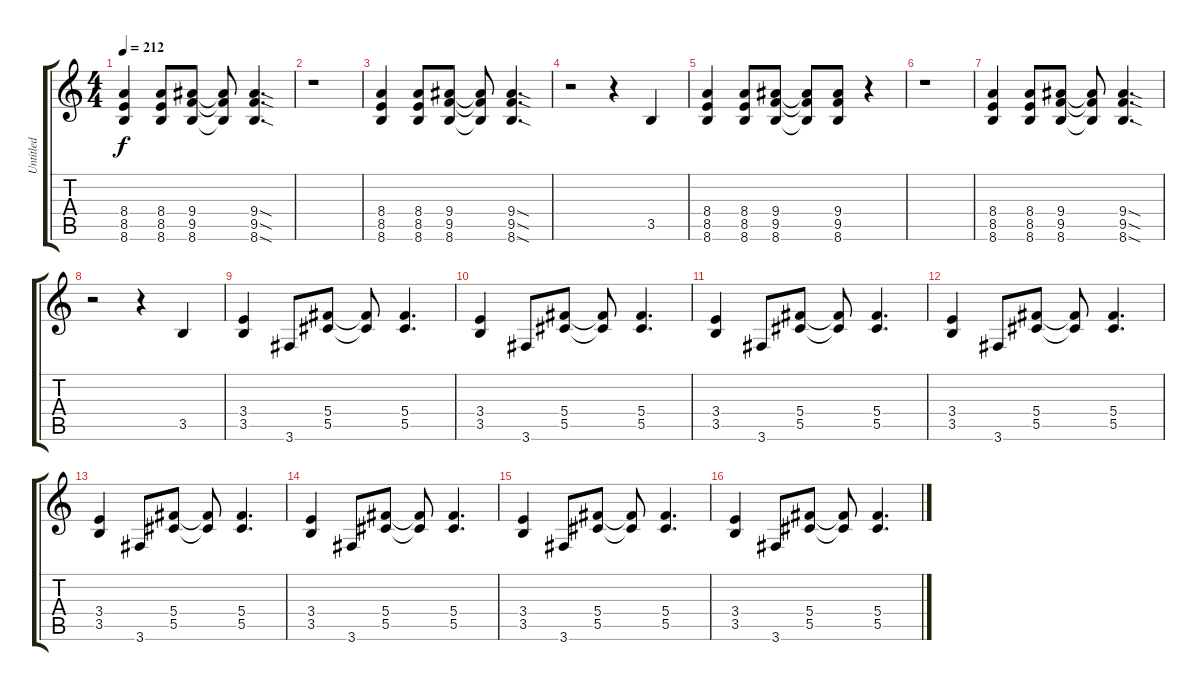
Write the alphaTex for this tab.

\track ("Untitled" "Untitled") {instrument distortionguitar}
\staff {score tabs}
\tuning (Eb4 Bb3 Gb3 Db3 Ab2 Eb2) {hide}
\ts (4 4)
\tempo 212
\clef g2
\ks c
(8.4 8.5 8.6).4{dy f} (8.4 8.5 8.6).8 (9.4 9.5 8.6).8 (9.4{t} 9.5{t} 8.6{t}).8 (9.4{sod} 9.5{sod} 8.6{sod}).4{d} |
r.1 |
(8.4 8.5 8.6).4 (8.4 8.5 8.6).8 (9.4 9.5 8.6).8 (9.4{t} 9.5{t} 8.6{t}).8 (9.4{sod} 9.5{sod} 8.6{sod}).4{d} |
r.2 r.4 3.5.4 |
(8.4 8.5 8.6).4 (8.4 8.5 8.6).8 (9.4 9.5 8.6).8 (9.4{t} 9.5{t} 8.6{t}).8 (9.4 9.5 8.6).8 r.4 |
r.1 |
(8.4 8.5 8.6).4 (8.4 8.5 8.6).8 (9.4 9.5 8.6).8 (9.4{t} 9.5{t} 8.6{t}).8 (9.4{sod} 9.5{sod} 8.6{sod}).4{d} |
r.2 r.4 3.5.4 |
(3.4 3.5).4 3.6.8 (5.4 5.5).8 (5.4{t} 5.5{t}).8 (5.4 5.5).4{d} |
(3.4 3.5).4 3.6.8 (5.4 5.5).8 (5.4{t} 5.5{t}).8 (5.4 5.5).4{d} |
(3.4 3.5).4 3.6.8 (5.4 5.5).8 (5.4{t} 5.5{t}).8 (5.4 5.5).4{d} |
(3.4 3.5).4 3.6.8 (5.4 5.5).8 (5.4{t} 5.5{t}).8 (5.4 5.5).4{d} |
(3.4 3.5).4 3.6.8 (5.4 5.5).8 (5.4{t} 5.5{t}).8 (5.4 5.5).4{d} |
(3.4 3.5).4 3.6.8 (5.4 5.5).8 (5.4{t} 5.5{t}).8 (5.4 5.5).4{d} |
(3.4 3.5).4 3.6.8 (5.4 5.5).8 (5.4{t} 5.5{t}).8 (5.4 5.5).4{d} |
(3.4 3.5).4 3.6.8 (5.4 5.5).8 (5.4{t} 5.5{t}).8 (5.4 5.5).4{d}
